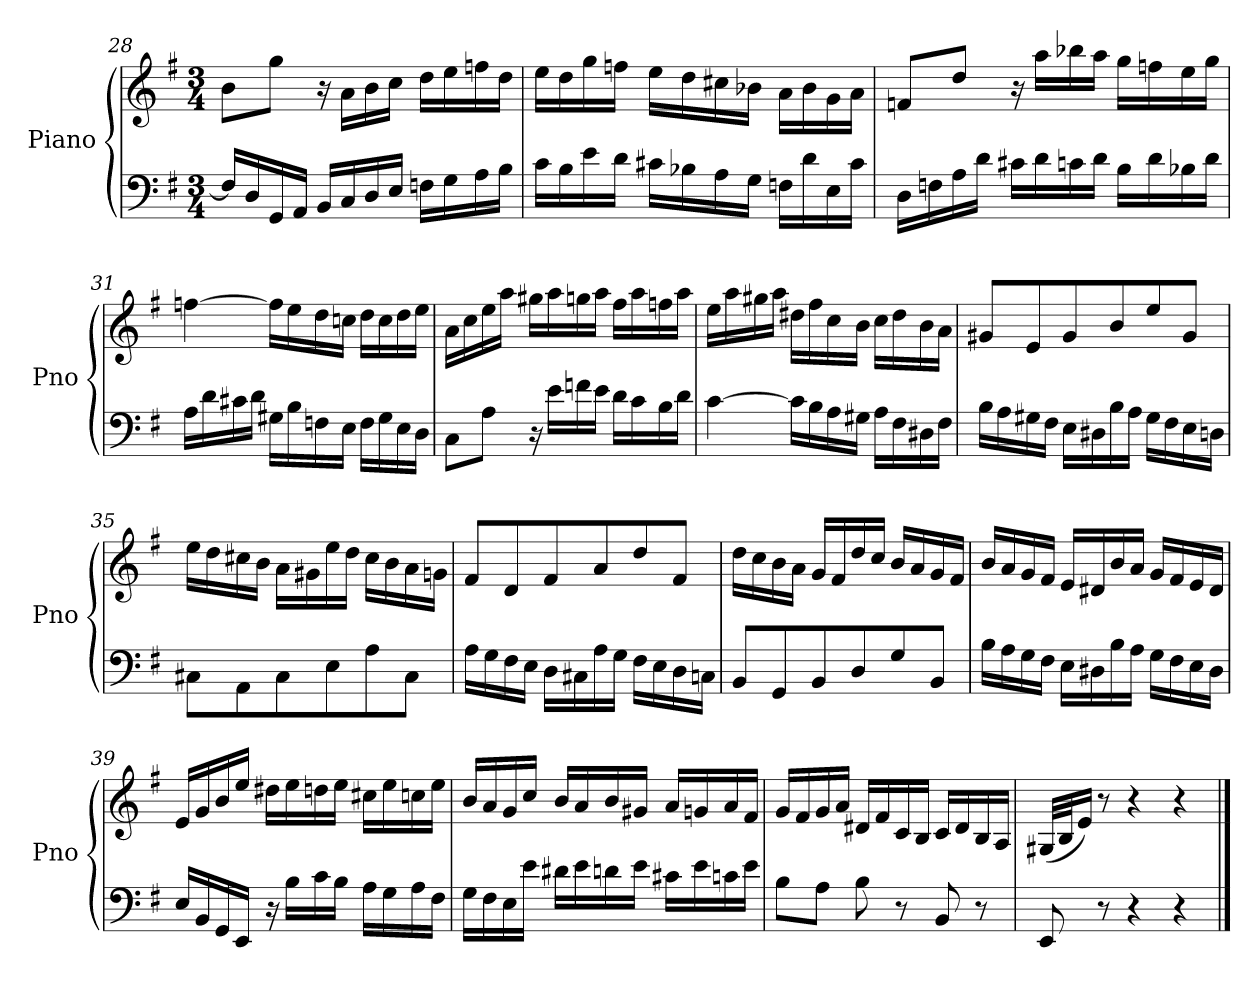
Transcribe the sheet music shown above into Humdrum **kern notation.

**kern	**kern
*part1	*part1
*staff2	*staff1
*I"Piano	*
*I'Pno	*
*clefF4	*clefG2
*k[f#]	*k[f#]
*M3/4	*M3/4
=28	=28
16F/LL]	8b\L
16D/	.
16GG/	8gg\J
16AA/JJ	.
16BB/LL	16r
16C/	16a\LL
16D/	16b\
16E/JJ	16cc\JJ
16Fn\LL	16dd\LL
16G\	16ee\
16A\	16ffn\
16B\JJ	16dd\JJ
=29	=29
16c\LL	16ee\LL
16B\	16dd\
16e\	16gg\
16d\JJ	16ffn\JJ
16c#X\LL	16ee\LL
16B-X\	16dd\
16A\	16cc#X\
16G\JJ	16b-X\JJ
16Fn\LL	16a\LL
16d\	16b-\
16E\	16g\
16c#\JJ	16a\JJ
=30	=30
16D\LL	8fn/L
16Fn\	.
16A\	8dd/J
16d\JJ	.
16c#X\LL	16r
16d\	16aa\LL
16cn\	16bb-X\
16d\JJ	16aa\JJ
16B\LL	16gg\LL
16d\	16ffn\
16B-X\	16ee\
16d\JJ	16gg\JJ
=31	=31
16A\LL	[4ffn\
16d\	.
16c#X\	.
16d\JJ	.
16G#X\LL	16ff\LL]
16B\	16ee\
16Fn\	16dd\
16E\JJ	16ccni\JJ
16F\LL	16dd\LL
16G#\	16cc\
16E\	16dd\
16D\JJ	16ee\JJ
=32	=32
8C\L	16a\LL
.	16cc\
8A\J	16ee\
.	16aa\JJ
16r	16gg#X\LL
16e\LL	16aa\
16fn\	16ggn\
16e\JJ	16aa\JJ
16d\LL	16ff#\LL
16c\	16aa\
16B\	16ffn\
16d\JJ	16aa\JJ
=33	=33
[4c\	16ee\LL
.	16aa\
.	16gg#X\
.	16aa\JJ
16c\LL]	16dd#X\LL
16B\	16ff#\
16A\	16cc\
16G#X\JJ	16b\JJ
16A\LL	16cc\LL
16F#\	16dd#\
16D#X\	16b\
16F#\JJ	16a\JJ
=34	=34
16B\LL	8g#X/L
16A\	.
16G#X\	8e/
16F#\JJ	.
16E\LL	8g#/
16D#X\	.
16B\	8b/
16A\JJ	.
16G#\LL	8ee/
16F#\	.
16E\	8g#/J
16Dn\JJ	.
=35	=35
8C#X\L	16ee\LL
.	16dd\
8AA\	16cc#X\
.	16b\JJ
8C#\	16a\LL
.	16g#X\
8E\	16ee\
.	16dd\JJ
8A\	16cc#\LL
.	16b\
8C#\J	16a\
.	16gn\JJ
=36	=36
16A\LL	8f#/L
16G\	.
16F#\	8d/
16E\JJ	.
16D\LL	8f#/
16C#X\	.
16A\	8a/
16G\JJ	.
16F#\LL	8dd/
16E\	.
16D\	8f#/J
16Cn\JJ	.
=37	=37
8BB/L	16dd\LL
.	16cc\
8GG/	16b\
.	16a\JJ
8BB/	16g/LL
.	16f#/
8D/	16dd/
.	16cc/JJ
8G/	16b/LL
.	16a/
8BB/J	16g/
.	16f#/JJ
=38	=38
16B\LL	16b/LL
16A\	16a/
16G\	16g/
16F#\JJ	16f#/JJ
16E\LL	16e/LL
16D#X\	16d#X/
16B\	16b/
16A\JJ	16a/JJ
16G\LL	16g/LL
16F#\	16f#/
16E\	16e/
16D#\JJ	16d#/JJ
=39	=39
16E/LL	16e/LL
16BB/	16g/
16GG/	16b/
16EE/JJ	16ee/JJ
16r	16dd#X\LL
16B\LL	16ee\
16c\	16ddn\
16B\JJ	16ee\JJ
16A\LL	16cc#X\LL
16G\	16ee\
16A\	16ccn\
16F#\JJ	16ee\JJ
=40	=40
16G\LL	16b/LL
16F#\	16a/
16E\	16g/
16e\JJ	16cc/JJ
16d#X\LL	16b/LL
16e\	16a/
16dn\	16b/
16e\JJ	16g#X/JJ
16c#X\LL	16a/LL
16e\	16gn/
16cn\	16a/
16e\JJ	16f#/JJ
=41	=41
8B\L	16g/LL
.	16f#/
8A\J	16g/
.	16a/JJ
8B\	16d#X/LL
.	16f#/
8r	16c/
.	16B/JJ
8BB/	16c/LL
.	16d#/
8r	16B/
.	16A/JJ
=42	=42
8EE/	(<32G#X/LLL
.	32B/J
.	16e/JJ)
8r	8r
4r	4r
4r	4r
==	==
*-	*-
